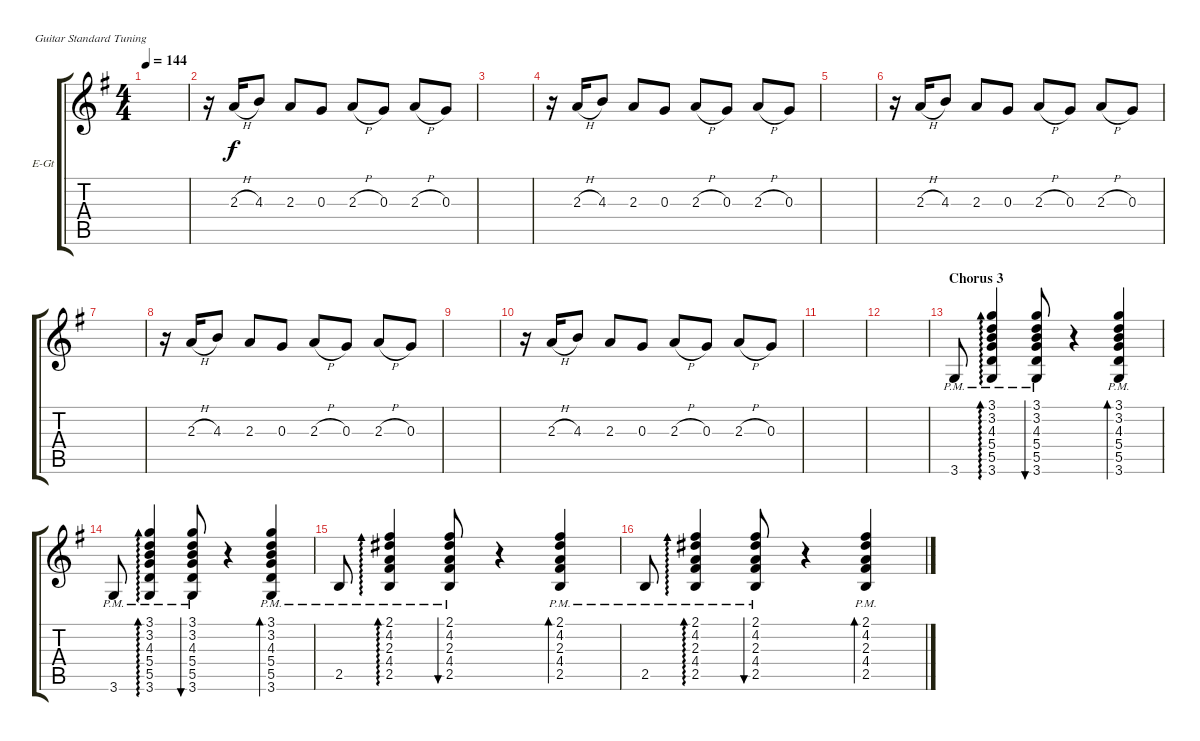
\defaultSystemsLayout 4
\bracketExtendMode groupsimilarinstruments
\firstSystemTrackNameOrientation horizontal
\otherSystemsTrackNameOrientation horizontal
\track ("Electric" "E-Gt") {instrument electricguitarclean}
\staff {score tabs}
\tuning (E4 B3 G3 D3 A2 E2)
\ts (4 4)
\tempo 144
\clef g2
\scale
0.333333
\ks eminor
|
\scale
0.333333 r.16 2.3{h}.16 4.3.8 2.3.8 0.3.8 2.3{h}.8 0.3.8 2.3{h}.8 0.3.8 |
\scale
0.333333 |
\scale
0.333333 r.16 2.3{h}.16 4.3.8 2.3.8 0.3.8 2.3{h}.8 0.3.8 2.3{h}.8 0.3.8 |
\scale
0.333333 |
\scale
0.333333 r.16 2.3{h}.16 4.3.8 2.3.8 0.3.8 2.3{h}.8 0.3.8 2.3{h}.8 0.3.8 |
\scale
0.333333 |
\scale
0.333333 r.16 2.3{h}.16 4.3.8 2.3.8 0.3.8 2.3{h}.8 0.3.8 2.3{h}.8 0.3.8 |
\scale
0.333333 |
\scale
0.333333 r.16 2.3{h}.16 4.3.8 2.3.8 0.3.8 2.3{h}.8 0.3.8 2.3{h}.8 0.3.8 |
\scale
0.333333 |
\scale
0.333333 |
\section ("" "Chorus 3")
\scale
0.333333 3.6{pm}.8 (3.6{pm} 5.5{pm} 5.4{pm} 4.3{pm} 3.2{pm} 3.1{pm}).4{ad 0} (3.6{pm} 5.5{pm} 5.4{pm} 4.3{pm} 3.2{pm} 3.1{pm}).8{bu 30} r.4 (3.6{pm} 5.5{pm} 5.4{pm} 4.3{pm} 3.2{pm} 3.1{pm}).4{bd 30} |
\scale
0.333333 3.6{pm}.8 (3.6{pm} 5.5{pm} 5.4{pm} 4.3{pm} 3.2{pm} 3.1{pm}).4{ad 0} (3.6{pm} 5.5{pm} 5.4{pm} 4.3{pm} 3.2{pm} 3.1{pm}).8{bu 30} r.4 (3.6{pm} 5.5{pm} 5.4{pm} 4.3{pm} 3.2{pm} 3.1{pm}).4{bd 30} |
\scale
0.333333 2.5{pm}.8 (2.5{pm} 4.4{pm} 2.3{pm} 4.2{pm} 2.1{pm}).4{ad 0} (2.5{pm} 4.4{pm} 2.3{pm} 4.2{pm} 2.1{pm}).8{bu 30} r.4 (2.5{pm} 4.4{pm} 2.3{pm} 4.2{pm} 2.1{pm}).4{bd 30} |
\scale
0.333333 2.5{pm}.8 (2.5{pm} 4.4{pm} 2.3{pm} 4.2{pm} 2.1{pm}).4{ad 0} (2.5{pm} 4.4{pm} 2.3{pm} 4.2{pm} 2.1{pm}).8{bu 30} r.4 (2.5{pm} 4.4{pm} 2.3{pm} 4.2{pm} 2.1{pm}).4{bd 30}
